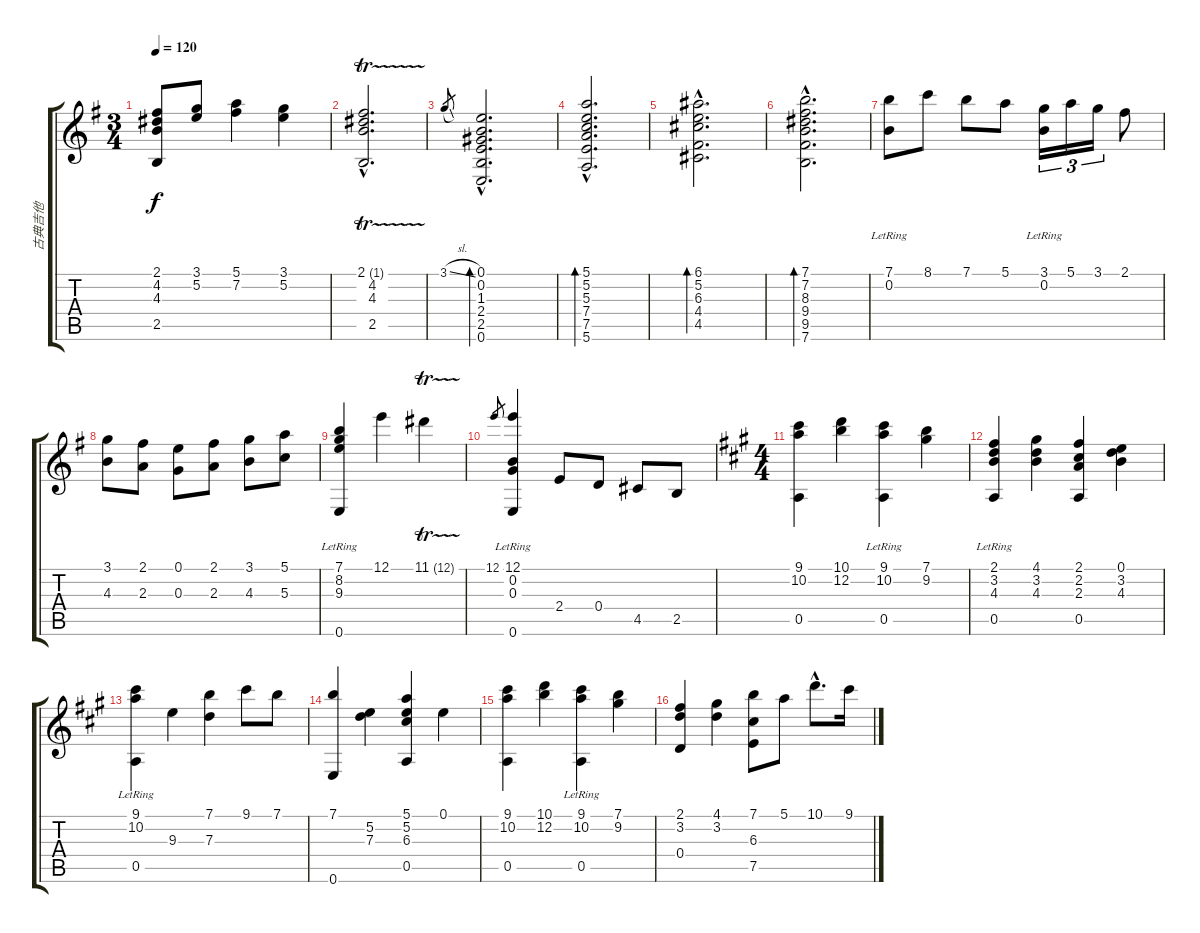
\track ("古典吉他" "古典吉他") {instrument acousticguitarnylon}
\staff {score tabs}
\tuning (E4 B3 G3 D3 A2 E2) {hide}
\ts (3 4)
\tempo 120
\clef g2
\ks eminor
(2.1 4.2 4.3 2.5).8{dy f} (3.1 5.2).8 (5.1 7.2).4 (3.1 5.2).4 |
(2.1{tr (1 32) hac} 4.2{hac} 4.3{hac} 2.5{hac}).2{d} |
3.1{sl}.8{gr} (0.1{hac} 0.2{hac} 1.3{hac} 2.4{hac} 2.5{hac} 0.6{hac}).2{d bd 480} |
(5.1{hac} 5.2{hac} 5.3{hac} 7.4{hac} 7.5{hac} 5.6{hac}).2{d bd 480} |
(6.1{hac} 5.2{hac} 6.3{hac} 4.4{hac} 4.5{hac}).2{d bd 480} |
(7.1{hac} 7.2{hac} 8.3{hac} 9.4{hac} 9.5{hac} 7.6{hac}).2{d bd 480} |
(7.1 0.2{lr}).8 8.1.8 7.1.8 5.1.8 (3.1 0.2{lr}).16{tu (3 2)} 5.1.16{tu (3 2)} 3.1.16{tu (3 2)} 2.1.8 |
(3.1 4.3).8 (2.1 2.3).8 (0.1 0.3).8 (2.1 2.3).8 (3.1 4.3).8 (5.1 5.3).8 |
(7.1 8.2 9.3 0.6{lr}).4 12.1.4 11.1{tr (12 32)}.4 |
12.1.8{gr} (12.1 0.2 0.3 0.6{lr}).4 2.4.8 0.4.8 4.5.8 2.5.8 |
\ts (4 4)
\ks f#minor
(9.1 10.2 0.5).4 (10.1 12.2).4 (9.1 10.2 0.5{lr}).4 (7.1 9.2).4 |
(2.1 3.2 4.3 0.5{lr}).4 (4.1 3.2 4.3).4 (2.1 2.2 2.3 0.5).4 (0.1 3.2 4.3).4 |
(9.1 10.2 0.5{lr}).4 9.3.4 (7.1 7.3).4 9.1.8 7.1.8 |
(7.1 0.6).4 (5.2 7.3).4 (5.1 5.2 6.3 0.5).4 0.1.4 |
(9.1 10.2 0.5).4 (10.1 12.2).4 (9.1 10.2 0.5{lr}).4 (7.1 9.2).4 |
(2.1 3.2 0.4).4 (4.1 3.2).4 (7.1 6.3 7.5).8 5.1.8 10.1{hac}.8{d} 9.1.16
